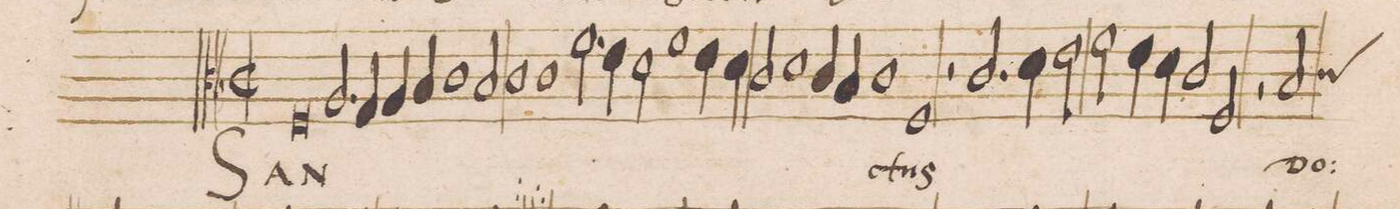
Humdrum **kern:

**kern	**text
*I"TENOR	*
*clefC3	*
*k[b-]	*
*M2/1	*
*met(C|)	*
0F	SAN-
=2-	=2-
2.A/	.
4G/	.
4A/	.
4B-/	.
1c\	.
=3-	=3-
2B-/	.
1c	.
=4-	=4-
1c	.
2.f\	.
4e\	.
=5-	=5-
2d\	.
1f	.
4e\	.
4d\	.
=6	=6
2c/	.
1d	.
4c/	.
4B-/	.
=7-	=7-
1c	.
1F	-ctus
=8	=8
2r	.
2.c/	.
4d\	.
2e\	.
=9	=9
2f\	.
4e\	.
4d\	.
2c/	.
2F/	.
=10	=10
2r	.
2B-/	Do:-
*custos:c	*
*-	*-
